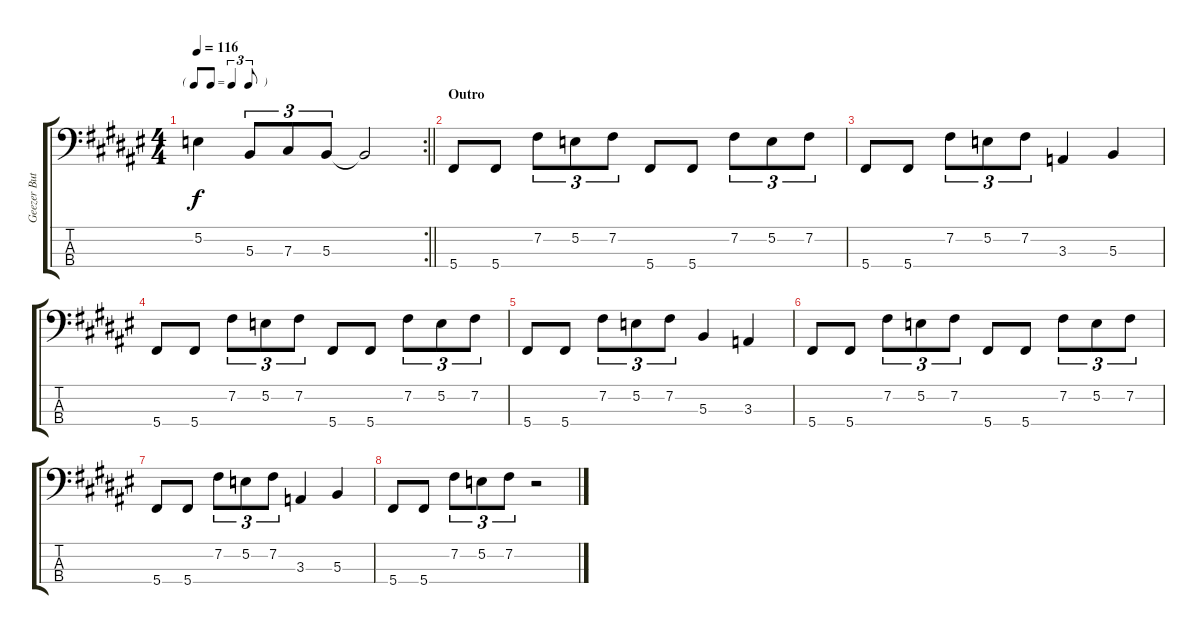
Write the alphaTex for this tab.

\track ("Geezer Butler" "Geezer But") {instrument electricbasspick}
\staff {score tabs}
\tuning (E2 B1 Gb1 Db1) {hide}
\rc 2
\ts (4 4)
\tf triplet8th
\tempo 116
\clef f4
\barLineRight lightlight
\ks f#
5.2{t}.4{dy f} 5.3.8{tu (3 2)} 7.3.8{tu (3 2)} 5.3.8{tu (3 2)} 5.3{t}.2 |
\section ("" "Outro")
5.4.8 5.4.8 7.2.8{tu (3 2)} 5.2.8{tu (3 2)} 7.2.8{tu (3 2)} 5.4.8 5.4.8 7.2.8{tu (3 2)} 5.2.8{tu (3 2)} 7.2.8{tu (3 2)} |
5.4.8 5.4.8 7.2.8{tu (3 2)} 5.2.8{tu (3 2)} 7.2.8{tu (3 2)} 3.3.4 5.3.4 |
5.4.8 5.4.8 7.2.8{tu (3 2)} 5.2.8{tu (3 2)} 7.2.8{tu (3 2)} 5.4.8 5.4.8 7.2.8{tu (3 2)} 5.2.8{tu (3 2)} 7.2.8{tu (3 2)} |
5.4.8 5.4.8 7.2.8{tu (3 2)} 5.2.8{tu (3 2)} 7.2.8{tu (3 2)} 5.3.4 3.3.4 |
5.4.8 5.4.8 7.2.8{tu (3 2)} 5.2.8{tu (3 2)} 7.2.8{tu (3 2)} 5.4.8 5.4.8 7.2.8{tu (3 2)} 5.2.8{tu (3 2)} 7.2.8{tu (3 2)} |
5.4.8 5.4.8 7.2.8{tu (3 2)} 5.2.8{tu (3 2)} 7.2.8{tu (3 2)} 3.3.4 5.3.4 |
5.4.8 5.4.8 7.2.8{tu (3 2)} 5.2.8{tu (3 2)} 7.2.8{tu (3 2)} r.2
